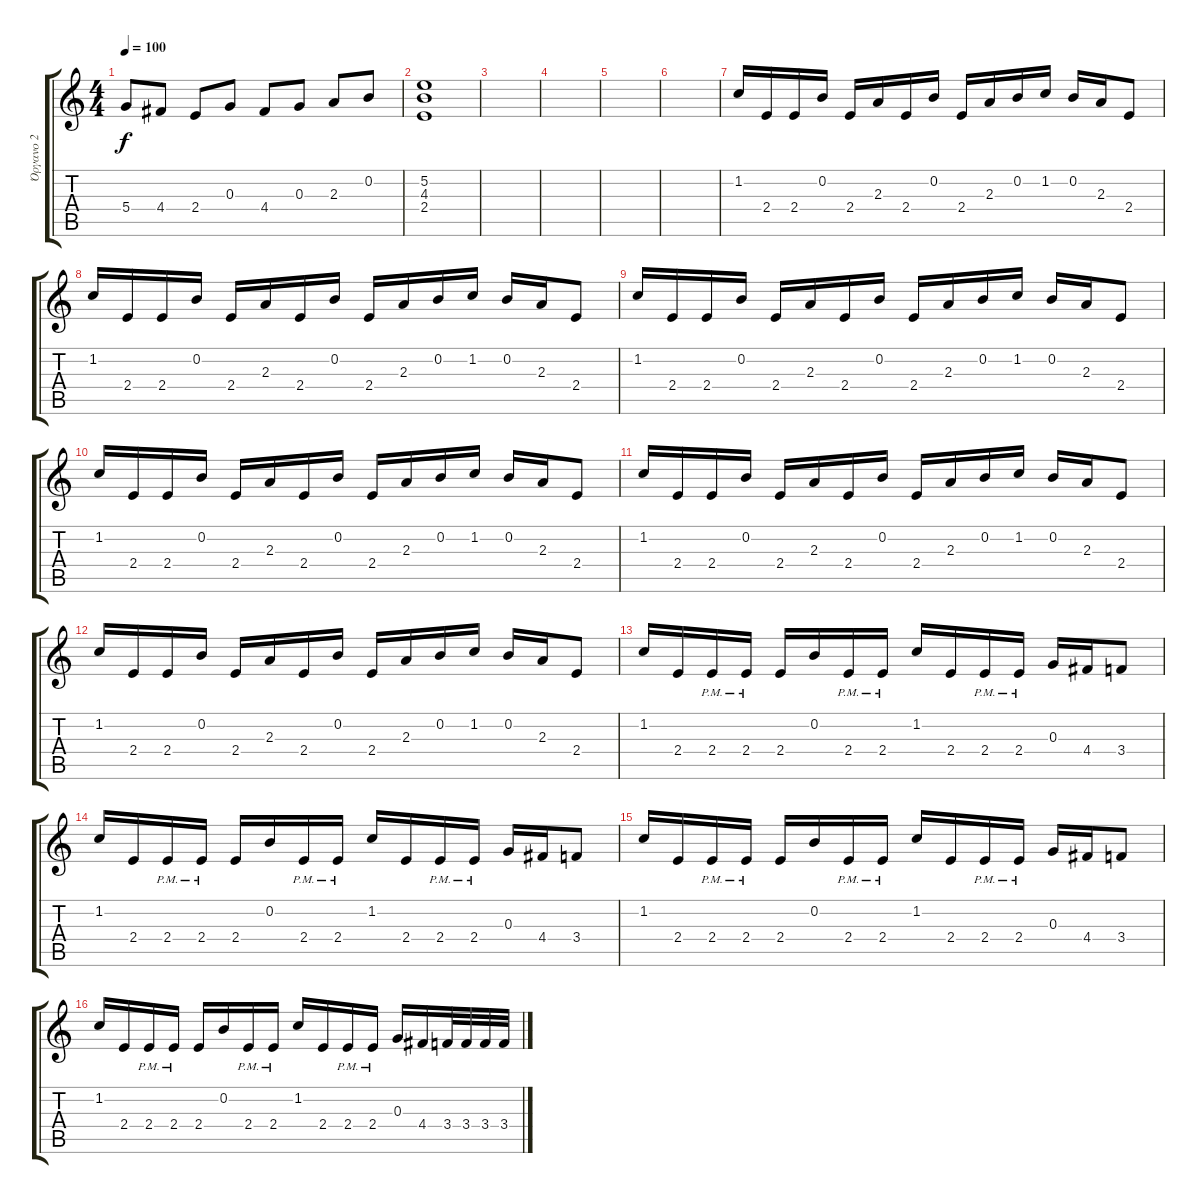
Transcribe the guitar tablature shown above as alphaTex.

\track ("Όργανο 2" "Όργανο 2") {instrument distortionguitar}
\staff {score tabs}
\tuning (E4 B3 G3 D3 A2 E2) {hide}
\ts (4 4)
\tempo 100
\clef g2
\ks c
5.4.8{dy f} 4.4.8 2.4.8 0.3.8 4.4.8 0.3.8 2.3.8 0.2.8 |
(5.2 4.3 2.4).1 |
|
|
|
|
1.2.16 2.4.16 2.4.16 0.2.16 2.4.16 2.3.16 2.4.16 0.2.16 2.4.16 2.3.16 0.2.16 1.2.16 0.2.16 2.3.16 2.4.8 |
1.2.16 2.4.16 2.4.16 0.2.16 2.4.16 2.3.16 2.4.16 0.2.16 2.4.16 2.3.16 0.2.16 1.2.16 0.2.16 2.3.16 2.4.8 |
1.2.16 2.4.16 2.4.16 0.2.16 2.4.16 2.3.16 2.4.16 0.2.16 2.4.16 2.3.16 0.2.16 1.2.16 0.2.16 2.3.16 2.4.8 |
1.2.16 2.4.16 2.4.16 0.2.16 2.4.16 2.3.16 2.4.16 0.2.16 2.4.16 2.3.16 0.2.16 1.2.16 0.2.16 2.3.16 2.4.8 |
1.2.16 2.4.16 2.4.16 0.2.16 2.4.16 2.3.16 2.4.16 0.2.16 2.4.16 2.3.16 0.2.16 1.2.16 0.2.16 2.3.16 2.4.8 |
1.2.16 2.4.16 2.4.16 0.2.16 2.4.16 2.3.16 2.4.16 0.2.16 2.4.16 2.3.16 0.2.16 1.2.16 0.2.16 2.3.16 2.4.8 |
1.2.16 2.4.16 2.4{pm}.16 2.4{pm}.16 2.4.16 0.2.16 2.4{pm}.16 2.4{pm}.16 1.2.16 2.4.16 2.4{pm}.16 2.4{pm}.16 0.3.16 4.4.16 3.4.8 |
1.2.16 2.4.16 2.4{pm}.16 2.4{pm}.16 2.4.16 0.2.16 2.4{pm}.16 2.4{pm}.16 1.2.16 2.4.16 2.4{pm}.16 2.4{pm}.16 0.3.16 4.4.16 3.4.8 |
1.2.16 2.4.16 2.4{pm}.16 2.4{pm}.16 2.4.16 0.2.16 2.4{pm}.16 2.4{pm}.16 1.2.16 2.4.16 2.4{pm}.16 2.4{pm}.16 0.3.16 4.4.16 3.4.8 |
1.2.16 2.4.16 2.4{pm}.16 2.4{pm}.16 2.4.16 0.2.16 2.4{pm}.16 2.4{pm}.16 1.2.16 2.4.16 2.4{pm}.16 2.4{pm}.16 0.3.16 4.4.16 3.4.32 3.4.32 3.4.32 3.4.32
